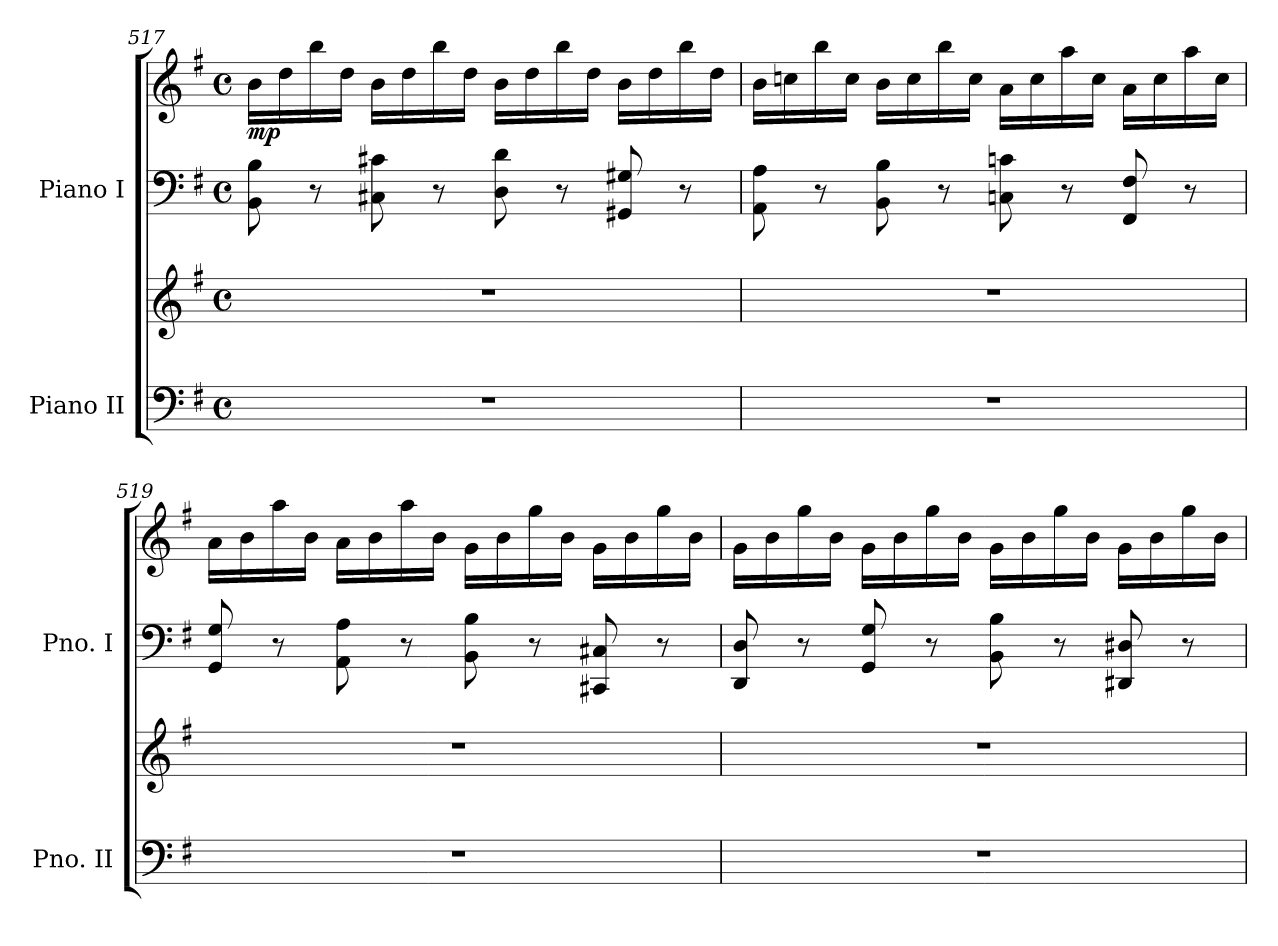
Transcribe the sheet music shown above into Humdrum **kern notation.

**kern	**kern	**kern	**kern	**dynam
*part2	*part2	*part1	*part1	*part1
*staff4	*staff3	*staff2	*staff1	*staff1/2
*I"Piano II	*	*I"Piano I	*	*
*I'Pno. II	*	*I'Pno. I	*	*
!!LO:PB:g=z
*clefF4	*clefG2	*clefF4	*clefG2	*
*k[f#]	*k[f#]	*k[f#]	*k[f#]	*
*M4/4	*M4/4	*M4/4	*M4/4	*
*met(c)	*met(c)	*met(c)	*met(c)	*
=517	=517	=517	=517	=517
!	!	!	!	!LO:DY:b
1r	1r	8BB\ 8B\	16b\LL	mp
.	.	.	16dd\	.
.	.	8r	16bb\	.
.	.	.	16dd\JJ	.
.	.	8C#X\ 8c#X\	16b\LL	.
.	.	.	16dd\	.
.	.	8r	16bb\	.
.	.	.	16dd\JJ	.
.	.	8D\ 8d\	16b\LL	.
.	.	.	16dd\	.
.	.	8r	16bb\	.
.	.	.	16dd\JJ	.
.	.	8GG#X/ 8G#X/	16b\LL	.
.	.	.	16dd\	.
.	.	8r	16bb\	.
.	.	.	16dd\JJ	.
=518	=518	=518	=518	=518
1r	1r	8AA\ 8A\	16b\LL	.
.	.	.	16ccn\	.
.	.	8r	16bb\	.
.	.	.	16cc\JJ	.
.	.	8BB\ 8B\	16b\LL	.
.	.	.	16cc\	.
.	.	8r	16bb\	.
.	.	.	16cc\JJ	.
.	.	8Cn\ 8cn\	16a\LL	.
.	.	.	16cc\	.
.	.	8r	16aa\	.
.	.	.	16cc\JJ	.
.	.	8FF#/ 8F#/	16a\LL	.
.	.	.	16cc\	.
.	.	8r	16aa\	.
.	.	.	16cc\JJ	.
=519	=519	=519	=519	=519
1r	1r	8GG/ 8G/	16a\LL	.
.	.	.	16b\	.
.	.	8r	16aa\	.
.	.	.	16b\JJ	.
.	.	8AA\ 8A\	16a\LL	.
.	.	.	16b\	.
.	.	8r	16aa\	.
.	.	.	16b\JJ	.
.	.	8BB\ 8B\	16g\LL	.
.	.	.	16b\	.
.	.	8r	16gg\	.
.	.	.	16b\JJ	.
.	.	8CC#X/ 8C#X/	16g\LL	.
.	.	.	16b\	.
.	.	8r	16gg\	.
.	.	.	16b\JJ	.
!!LO:LB:g=z
=520	=520	=520	=520	=520
1r	1r	8DD/ 8D/	16g\LL	.
.	.	.	16b\	.
.	.	8r	16gg\	.
.	.	.	16b\JJ	.
.	.	8GG/ 8G/	16g\LL	.
.	.	.	16b\	.
.	.	8r	16gg\	.
.	.	.	16b\JJ	.
.	.	8BB\ 8B\	16g\LL	.
.	.	.	16b\	.
.	.	8r	16gg\	.
.	.	.	16b\JJ	.
.	.	8DD#X/ 8D#X/	16g\LL	.
.	.	.	16b\	.
.	.	8r	16gg\	.
.	.	.	16b\JJ	.
=	=	=	=	=
*-	*-	*-	*-	*-
